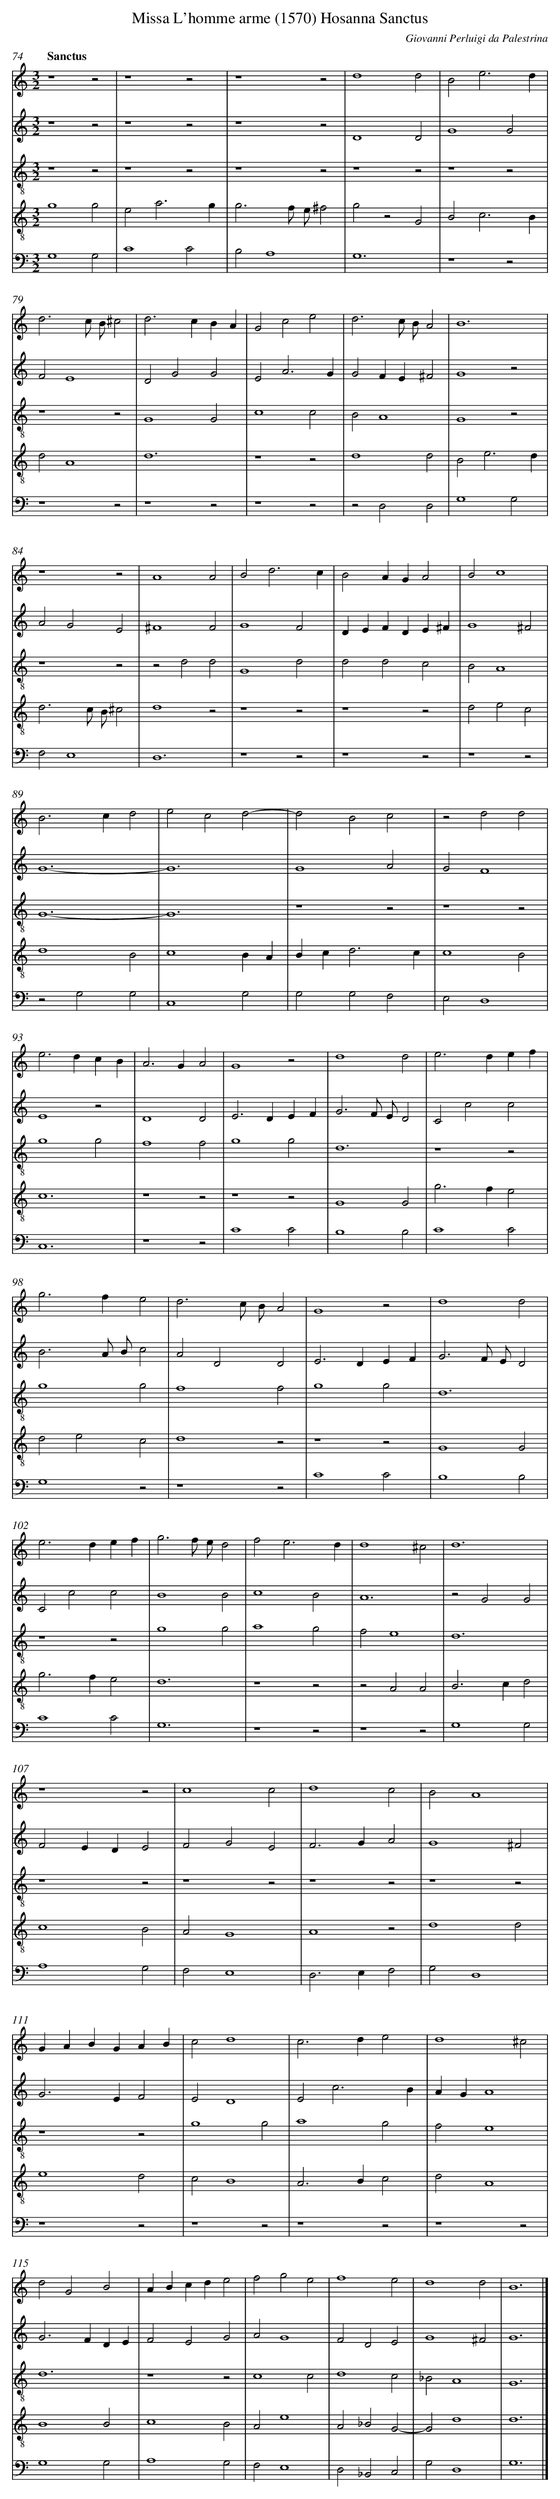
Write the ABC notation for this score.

X:1
T: Missa L'homme arme (1570) Hosanna Sanctus
C: Giovanni Perluigi da Palestrina
L: 1/4
M: 3/2
Q: "Sanctus"
V: 1 clef=treble
V: 2 clef=treble
V: 3 clef=treble-8
V: 4 clef=treble-8
V: 5 clef=bass
K: C
[V:1] z4z2 |
[V:2] z4z2 |
[V:3] z4z2 |
[V:4] g4g2 |
[V:5] G,4G,2 |
[V:1] z4z2 |
[V:2] z4z2 |
[V:3] z4z2 |
[V:4] e2a3g |
[V:5] C4C2 |
[V:1] z4z2 |
[V:2] z4z2 |
[V:3] z4z2 |
[V:4] g3f/ e/^f2 |
[V:5] B,2A,4 |
[V:1] d4d2 |
[V:2] D4D2 |
[V:3] z4z2 |
[V:4] g2z2G2 |
[V:5] G,6 |
[V:1] B2e3d |
[V:2] G4G2 |
[V:3] z4z2 |
[V:4] B2c3B |
[V:5] z4z2 |
[V:1] d3c/ B/^c2 |
[V:2] F2E4 |
[V:3] z4z2 |
[V:4] d2A4 |
[V:5] z4z2 |
[V:1] d2>c2BA |
[V:2] D2G2G2 |
[V:3] G4G2 |
[V:4] d6 |
[V:5] z4z2 |
[V:1] G2c2e2 |
[V:2] E2A3G |
[V:3] c4c2 |
[V:4] z4z2 |
[V:5] z4z2 |
[V:1] d3c/ B/A2 |
[V:2] G2FE^F2 |
[V:3] B2A4 |
[V:4] d4d2 |
[V:5] z2D,2D,2 |
[V:1] B6 |
[V:2] G4z2 |
[V:3] G4z2 |
[V:4] B2e3d |
[V:5] G,4G,2 |
[V:1] z4z2 |
[V:2] A2G2E2 |
[V:3] z4z2 |
[V:4] d3c/ B/^c2 |
[V:5] F,2E,4 |
[V:1] A4A2 |
[V:2] ^F4F2 |
[V:3] z2d2d2 |
[V:4] d4z2 |
[V:5] D,6 |
[V:1] B2d3c |
[V:2] G4F2 |
[V:3] G4d2 |
[V:4] z4z2 |
[V:5] z4z2 |
[V:1] B2AGA2 |
[V:2] DEFDE^F |
[V:3] d2d2c2 |
[V:4] z4z2 |
[V:5] z4z2 |
[V:1] B2c4 |
[V:2] G4^F2 |
[V:3] B2A4 |
[V:4] d2e2c2 |
[V:5] z4z2 |
[V:1] B2>c2d2 |
[V:2] G6- |
[V:3] G6- |
[V:4] d4B2 |
[V:5] z2G,2G,2 |
[V:1] e2c2d2- |
[V:2] G6 |
[V:3] G6 |
[V:4] c4BA |
[V:5] C,4G,2 |
[V:1] d2B2c2 |
[V:2] G4A2 |
[V:3] z4z2 |
[V:4] Bc2<d2c |
[V:5] G,2G,2F,2 |
[V:1] z2d2d2 |
[V:2] G2F4 |
[V:3] z4z2 |
[V:4] c4B2 |
[V:5] E,2D,4 |
[V:1] e2>d2cB |
[V:2] E4z2 |
[V:3] g4g2 |
[V:4] c6 |
[V:5] C,6 |
[V:1] A2>G2A2 |
[V:2] D4D2 |
[V:3] f4f2 |
[V:4] z4z2 |
[V:5] z4z2 |
[V:1] G4z2 |
[V:2] E2>D2EF |
[V:3] g4g2 |
[V:4] z4z2 |
[V:5] C4C2 |
[V:1] d4d2 |
[V:2] G3F/ E/D2 |
[V:3] d6 |
[V:4] G4G2 |
[V:5] B,4B,2 |
[V:1] e2>d2ef |
[V:2] C2c2c2 |
[V:3] z4z2 |
[V:4] g2>f2e2 |
[V:5] C4C2 |
[V:1] g2>f2e2 |
[V:2] B3A/ B/c2 |
[V:3] g4g2 |
[V:4] d2e2c2 |
[V:5] G,4z2 |
[V:1] d3c/ B/A2 |
[V:2] A2D2D2 |
[V:3] f4f2 |
[V:4] d4z2 |
[V:5] z4z2 |
[V:1] G4z2 |
[V:2] E2>D2EF |
[V:3] g4g2 |
[V:4] z4z2 |
[V:5] C4C2 |
[V:1] d4d2 |
[V:2] G3F/ E/D2 |
[V:3] d6 |
[V:4] G4G2 |
[V:5] B,4B,2 |
[V:1] e2>d2ef |
[V:2] C2c2c2 |
[V:3] z4z2 |
[V:4] g2>f2e2 |
[V:5] C4C2 |
[V:1] g3f/ e/d2 |
[V:2] B4B2 |
[V:3] g4g2 |
[V:4] d6 |
[V:5] G,6 |
[V:1] f2e3d |
[V:2] c4B2 |
[V:3] a4g2 |
[V:4] z4z2 |
[V:5] z4z2 |
[V:1] d4^c2 |
[V:2] A6 |
[V:3] f2e4 |
[V:4] z2A2A2 |
[V:5] z4z2 |
[V:1] d6 |
[V:2] z2G2G2 |
[V:3] d6 |
[V:4] B2>c2d2 |
[V:5] G,4G,2 |
[V:1] z4z2 |
[V:2] F2EDE2 |
[V:3] z4z2 |
[V:4] c4B2 |
[V:5] A,4G,2 |
[V:1] c4c2 |
[V:2] F2G2E2 |
[V:3] z4z2 |
[V:4] A2G4 |
[V:5] F,2E,4 |
[V:1] d4c2 |
[V:2] F2>G2A2 |
[V:3] z4z2 |
[V:4] A4z2 |
[V:5] D,2>E,2F,2 |
[V:1] B2A4 |
[V:2] G4^F2 |
[V:3] z4z2 |
[V:4] d4d2 |
[V:5] G,2D,4 |
[V:1] GABGAB |
[V:2] G2>E2F2 |
[V:3] z4z2 |
[V:4] e4d2 |
[V:5] z4z2 |
[V:1] c2d4 |
[V:2] E2D4 |
[V:3] g4g2 |
[V:4] c2B4 |
[V:5] z4z2 |
[V:1] c2>d2e2 |
[V:2] E2c3B |
[V:3] a4g2 |
[V:4] A2>B2c2 |
[V:5] z4z2 |
[V:1] d4^c2 |
[V:2] AGA4 |
[V:3] f2e4 |
[V:4] d2A4 |
[V:5] z4z2 |
[V:1] d2G2B2 |
[V:2] G2>F2DE |
[V:3] d6 |
[V:4] B4B2 |
[V:5] G,4G,2 |
[V:1] ABcde2 |
[V:2] F2E2G2 |
[V:3] z4z2 |
[V:4] c4B2 |
[V:5] A,4G,2 |
[V:1] f2g2e2 |
[V:2] A2G4 |
[V:3] c4c2 |
[V:4] A2e4 |
[V:5] F,2E,4 |
[V:1] f4e2 |
[V:2] F2D2E2 |
[V:3] d4c2 |
[V:4] A2_B2G2- |
[V:5] D,2_B,,2C,2 |
[V:1] d4d2 |
[V:2] G4^F2 |
[V:3] _B2A4 |
[V:4] G2d4 |
[V:5] G,2D,4 |
[V:1] B6 |]
[V:2] G6 |]
[V:3] G6 |]
[V:4] d6 |]
[V:5] G,6 |]
